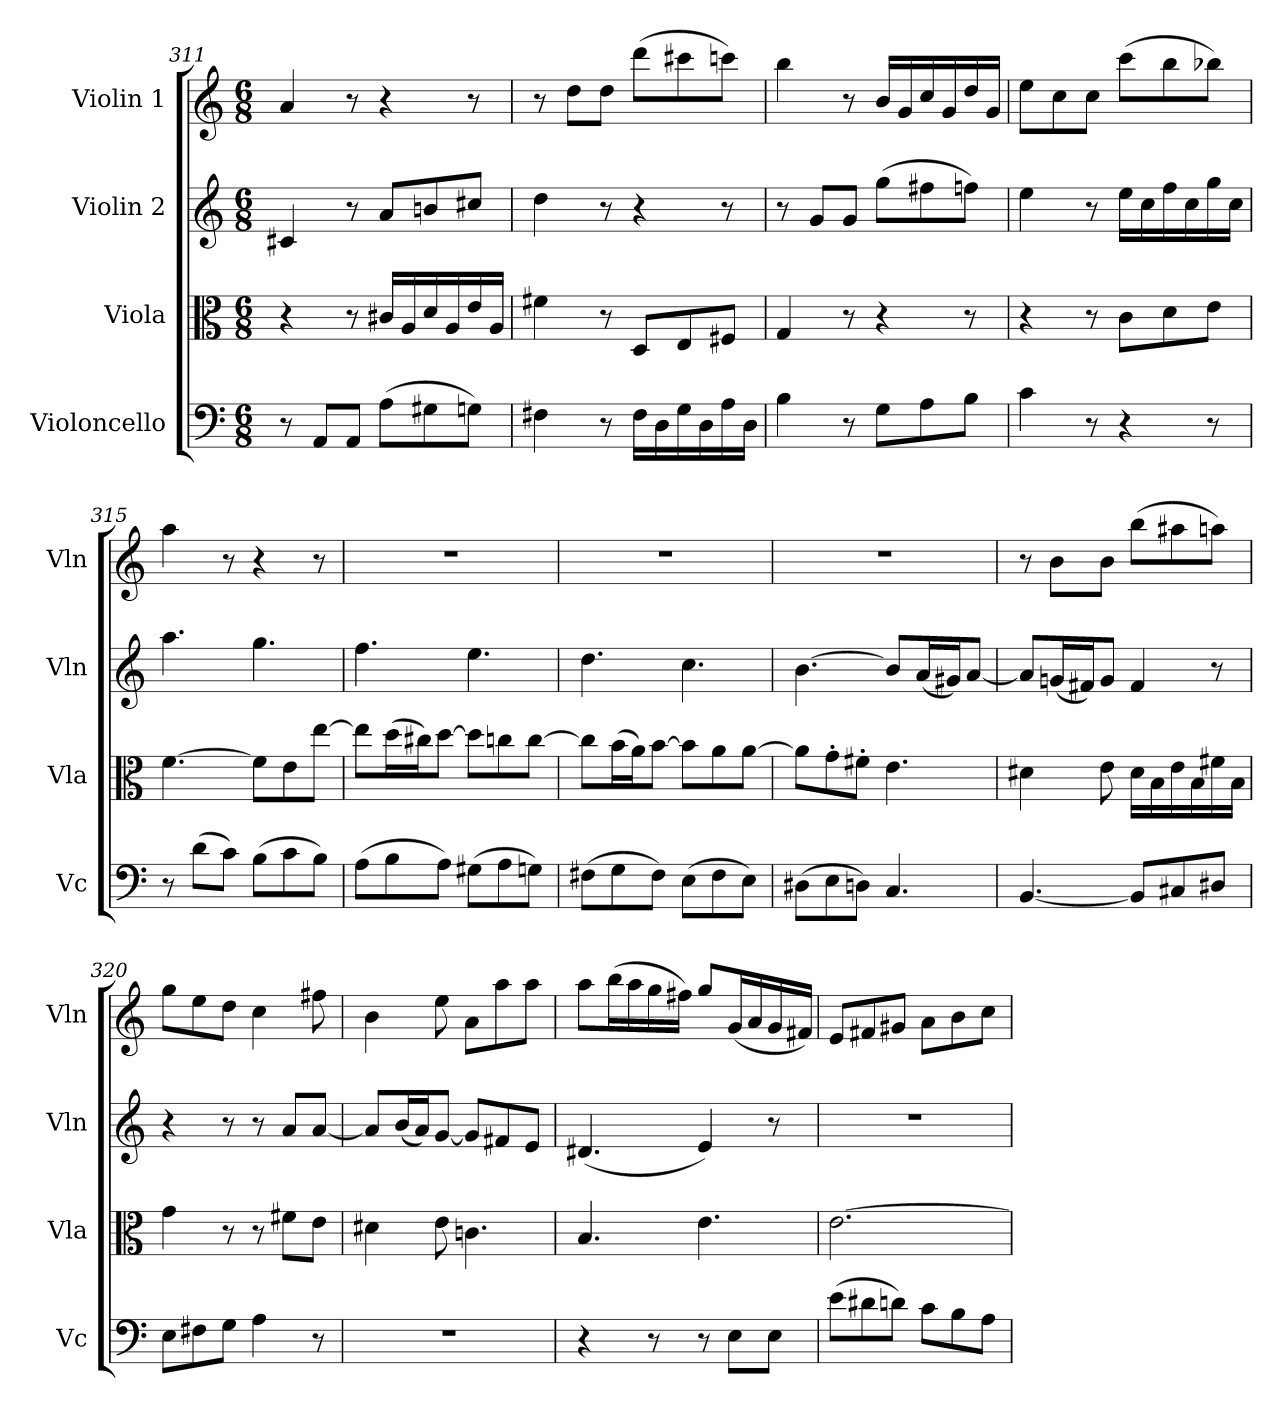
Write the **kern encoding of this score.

**kern	**kern	**kern	**kern
*part4	*part3	*part2	*part1
*staff4	*staff3	*staff2	*staff1
*I"Violoncello	*I"Viola	*I"Violin 2	*I"Violin 1
*I'Vc	*I'Vla	*I'Vln	*I'Vln
*clefF4	*clefC3	*clefG2	*clefG2
*k[]	*k[]	*k[]	*k[]
*M6/8	*M6/8	*M6/8	*M6/8
=311	=311	=311	=311
8r	4r	4c#X/	4a/
8AA/L	.	.	.
8AA/J	8r	8r	8r
(>8A\L	16c#X/LL	8a/L	4r
.	16A/	.	.
8G#X\	16d/	8bn/	.
.	16A/	.	.
8Gn\J)	16e/	8cc#X/J	8r
.	16A/JJ	.	.
!!LO:LB:g=z
=312	=312	=312	=312
4F#X\	4f#X\	4dd\	8r
.	.	.	8dd\L
8r	8r	8r	8dd\J
16F#\LL	8D/L	4r	(>8ddd\L
16D\	.	.	.
16G\	8E/	.	8ccc#X\
16D\	.	.	.
16A\	8F#X/J	8r	8cccn\J)
16D\JJ	.	.	.
=313	=313	=313	=313
4B\	4G/	8r	4bb\
.	.	8g/L	.
8r	8r	8g/J	8r
8G\L	4r	(>8gg\L	16b/LL
.	.	.	16g/
8A\	.	8ff#X\	16cc/
.	.	.	16g/
8B\J	8r	8ffn\J)	16dd/
.	.	.	16g/JJ
=314	=314	=314	=314
4c\	4r	4ee\	8ee\L
.	.	.	8cc\
8r	8r	8r	8cc\J
4r	8c\L	16ee\LL	(>8ccc\L
.	.	16cc\	.
.	8d\	16ff\	8bb\
.	.	16cc\	.
8r	8e\J	16gg\	8bb-X\J)
.	.	16cc\JJ	.
=315	=315	=315	=315
8r	[4.f\	4.aa\	4aa\
(>8d\L	.	.	.
8c\J)	.	.	8r
(>8B\L	8f\L]	4.gg\	4r
8c\	8e\	.	.
8B\J)	[8ee\J	.	8r
=316	=316	=316	=316
(>8A\L	8ee\L]	4.ff\	2.r
8B\	(>16dd\L	.	.
.	16cc#X\J)	.	.
8A\J)	[8dd\J	.	.
(>8G#X\L	8dd\L]	4.ee\	.
8A\	8ccn\	.	.
8Gn\J)	[8cc\J	.	.
=317	=317	=317	=317
(>8F#X\L	8cc\L]	4.dd\	2.r
8G\	(>16b\L	.	.
.	16a\J)	.	.
8F#\J)	[8b\J	.	.
(>8E\L	8b\L]	4.cc\	.
8F#\	8a\	.	.
8E\J)	[8a\J	.	.
=318	=318	=318	=318
(>8D#X\L	8a\L]	[4.b\	2.r
8E\	8g'\	.	.
8Dn\J)	8f#X'\J	.	.
4.C/	4.e\	8b/L]	.
.	.	(<16a/L	.
.	.	16g#X/J)	.
.	.	[8a/J	.
!!LO:PB:g=z
=319	=319	=319	=319
[4.BB/	4d#X\	8a/L]	8r
.	.	(<16gn/L	8b\L
.	.	16f#X/J)	.
.	8e\	8g/J	8b\J
8BB/L]	16d#\LL	4f#/	(>8bb\L
.	16B\	.	.
8C#X/	16e\	.	8aa#X\
.	16B\	.	.
8D#X/J	16f#X\	8r	8aan\J)
.	16B\JJ	.	.
=320	=320	=320	=320
8E\L	4g\	4r	8gg\L
8F#X\	.	.	8ee\
8G\J	8r	8r	8dd\J
4A\	8r	8r	4cc\
.	8f#X\L	8a/L	.
8r	8e\J	[8a/J	8ff#X\
=321	=321	=321	=321
2.r	4d#X\	8a/L]	4b\
.	.	(<16b/L	.
.	.	16a/J)	.
.	8e\	[8g/J	8ee\
.	4.cn\	8g/L]	8a\L
.	.	8f#X/	8aa\
.	.	8e/J	8aa\J
=322	=322	=322	=322
4r	4.B/	(<4.d#X/	8aa\L
.	.	.	(>16bb\L
.	.	.	16aa\
8r	.	.	16gg\
.	.	.	16ff#X\JJ)
8r	4.e\	4e/)	8gg/L
8E\L	.	.	(<16g/L
.	.	.	16a/
8E\J	.	8r	16g/
.	.	.	16f#X/JJ)
=323	=323	=323	=323
(>8e\L	[2.e\	2.r	8e/L
8d#X\	.	.	8f#X/
8dn\J)	.	.	8g#X/J
8c\L	.	.	8a\L
8B\	.	.	8b\
8A\J	.	.	8cc\J
=	=	=	=
*-	*-	*-	*-
